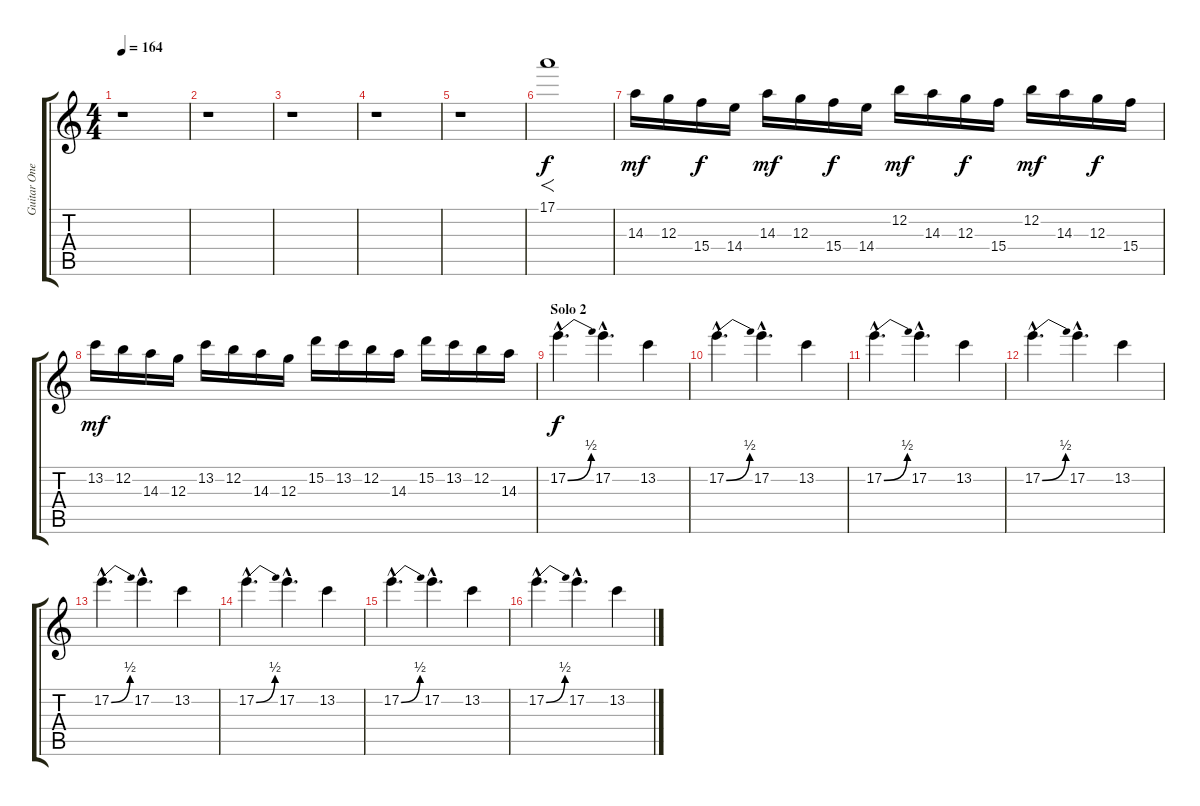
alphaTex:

\track ("Guitar One" "Guitar One") {instrument overdrivenguitar}
\staff {score tabs}
\tuning (E4 B3 G3 D3 A2 E2) {hide}
\ts (4 4)
\tempo 164
\clef g2
\ks c
r.1{dy f} |
r.1 |
r.1 |
r.1 |
r.1 |
17.1.1{f} |
14.3.16{dy mf} 12.3.16 15.4.16{dy f} 14.4.16 14.3.16{dy mf} 12.3.16 15.4.16{dy f} 14.4.16 12.2.16{dy mf} 14.3.16 12.3.16{dy f} 15.4.16 12.2.16{dy mf} 14.3.16 12.3.16{dy f} 15.4.16 |
13.2.16{dy mf} 12.2.16 14.3.16 12.3.16 13.2.16 12.2.16 14.3.16 12.3.16 15.2.16 13.2.16 12.2.16 14.3.16 15.2.16 13.2.16 12.2.16 14.3.16 |
\section ("" "Solo 2")
17.2{be (bend 0 0 60 2) hac}.4{d dy f} 17.2{hac}.4{d} 13.2.4 |
17.2{be (bend 0 0 60 2) hac}.4{d} 17.2{hac}.4{d} 13.2.4 |
17.2{be (bend 0 0 60 2) hac}.4{d} 17.2{hac}.4{d} 13.2.4 |
17.2{be (bend 0 0 60 2) hac}.4{d} 17.2{hac}.4{d} 13.2.4 |
17.2{be (bend 0 0 60 2) hac}.4{d} 17.2{hac}.4{d} 13.2.4 |
17.2{be (bend 0 0 60 2) hac}.4{d} 17.2{hac}.4{d} 13.2.4 |
17.2{be (bend 0 0 60 2) hac}.4{d} 17.2{hac}.4{d} 13.2.4 |
17.2{be (bend 0 0 60 2) hac}.4{d} 17.2{hac}.4{d} 13.2.4
